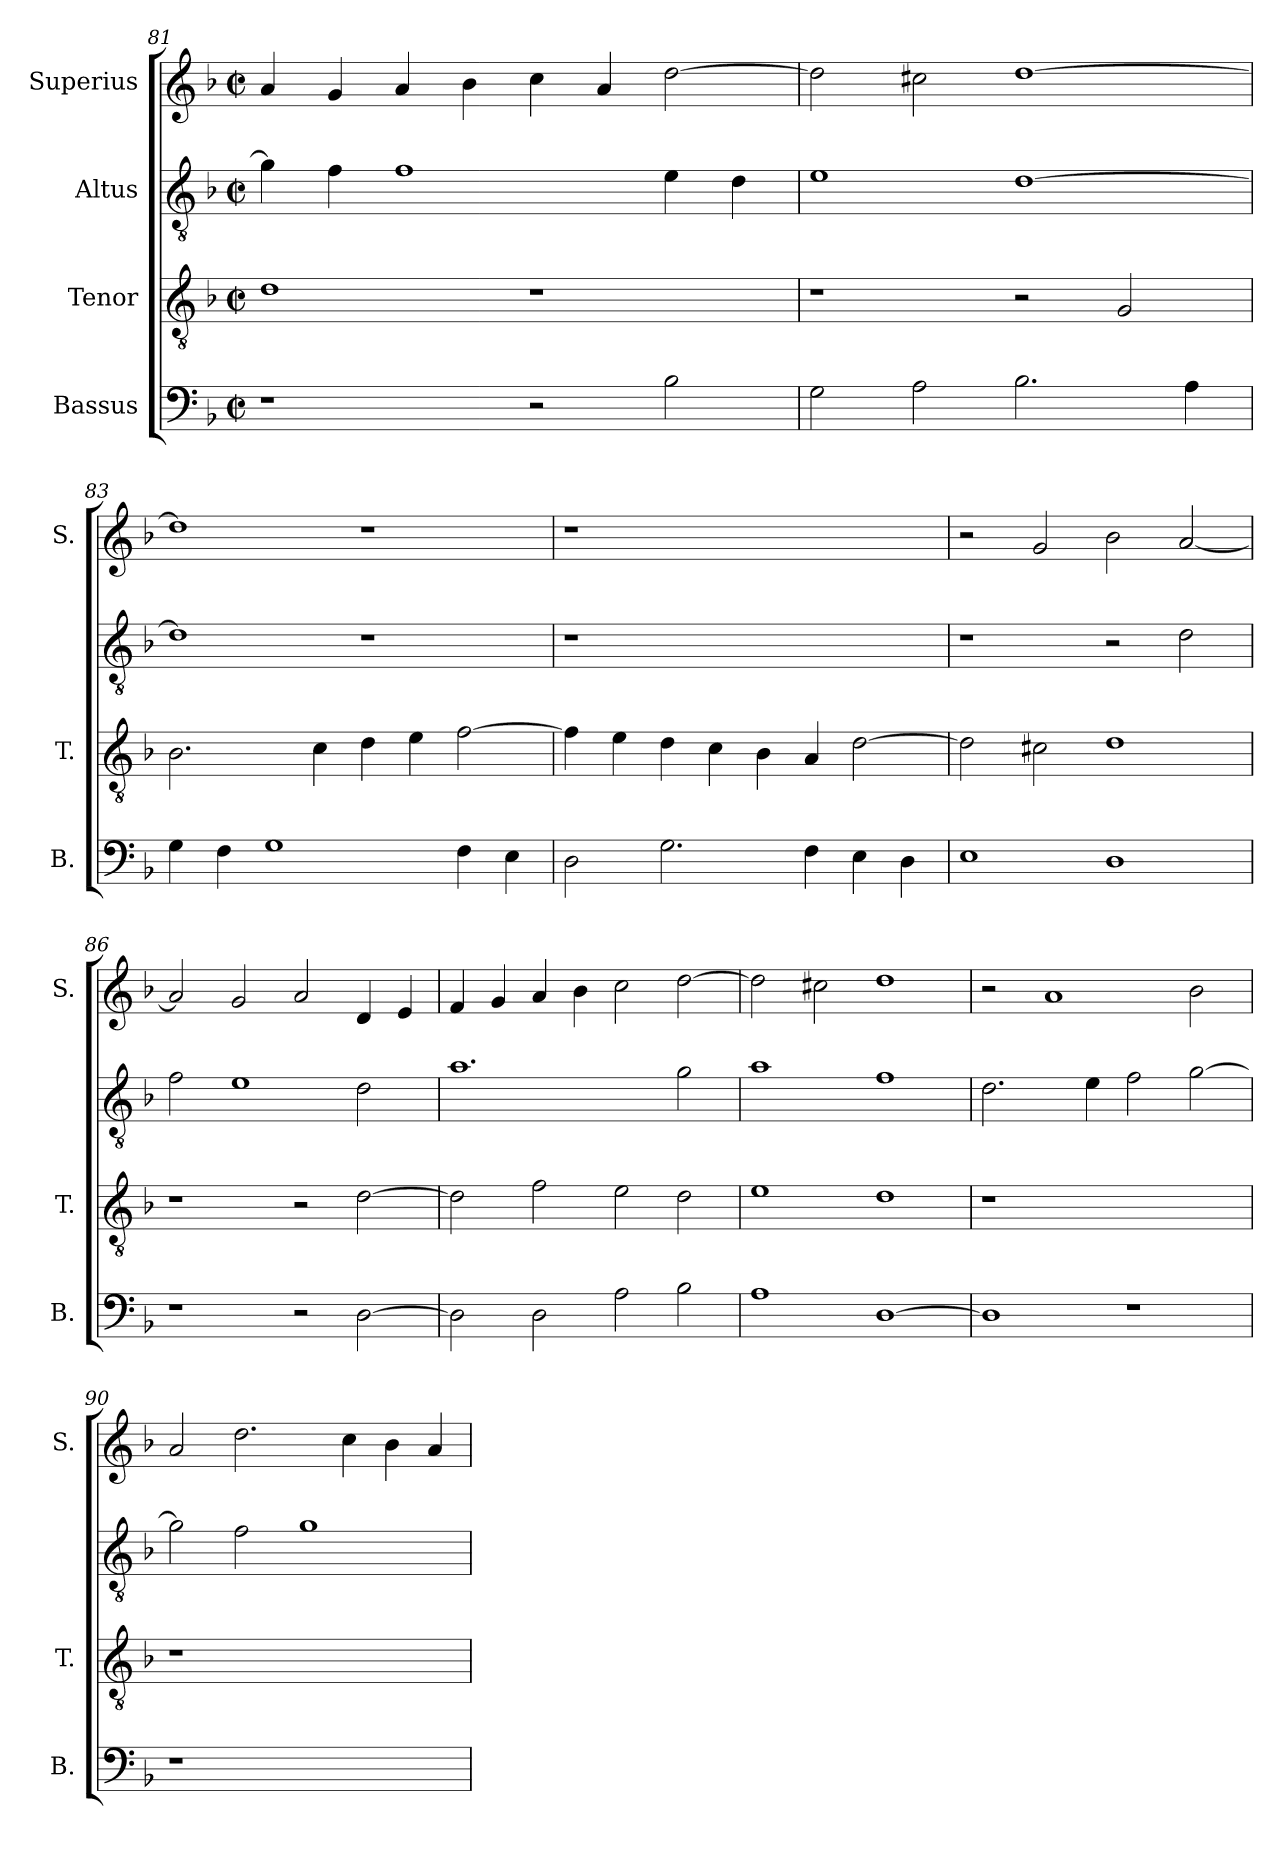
**kern	**kern	**kern	**kern
*part4	*part3	*part2	*part1
*staff4	*staff3	*staff2	*staff1
*I"Bassus	*I"Tenor	*I"Altus	*I"Superius
*I'B.	*I'T.	*	*I'S.
!!LO:PB:g=z
*clefF4	*clefGv2	*clefGv2	*clefG2
*	*ITrd7c12	*ITrd7c12	*
*k[b-]	*k[b-]	*k[b-]	*k[b-]
*F:	*F:	*F:	*F:
*M2/2	*M2/2	*M2/2	*M2/2
*met(c|)	*met(c|)	*met(c|)	*met(c|)
=81	=81	=81	=81
1r	1Di	4Gi\]	4ai/
.	.	4Fi\	4gi/
.	.	1Fi	4ai/
.	.	.	4b-i\
2r	1r	.	4cci\
.	.	.	4ai/
2B-i\	.	4Ei\	[>2ddi\
.	.	4Di\	.
=82	=82	=82	=82
2Gi\	1r	1Ei	2ddi\]
2Ai\	.	.	2cc#Xi\
2.B-i\	2r	[>1Di	[>1ddi
.	2GGi/	.	.
4Ai\	.	.	.
=83	=83	=83	=83
4Gi\	2.BB-i\	1Di]	1ddi]
4Fi\	.	.	.
1Gi	.	.	.
.	4Ci\	.	.
.	4Di\	1r	1r
.	4Ei\	.	.
4Fi\	[>2Fi\	.	.
4Ei\	.	.	.
=84	=84	=84	=84
!	!	!LO:N:vis=1	!LO:N:vis=1
2Di\	4Fi\]	1r	1r
.	4Ei\	.	.
2.Gi\	4Di\	.	.
.	4Ci\	.	.
.	4BB-i\	1ryy	1ryy
4Fi\	4AAi/	.	.
4Ei\	[>2Di\	.	.
4Di\	.	.	.
!!LO:LB:g=z
=85	=85	=85	=85
1Ei	2Di\]	1r	2r
.	2C#Xi\	.	2gi/
1Di	1Di	2r	2b-i\
.	.	2Di\	[<2ai/
=86	=86	=86	=86
1r	1r	2Fi\	2ai/]
.	.	1Ei	2gi/
2r	2r	.	2ai/
[>2Di\	[>2Di\	2Di\	4di/
.	.	.	4ei/
=87	=87	=87	=87
2Di\]	2Di\]	1.Ai	4fi/
.	.	.	4gi/
2Di\	2Fi\	.	4ai/
.	.	.	4b-i\
2Ai\	2Ei\	.	2cci\
2B-i\	2Di\	2Gi\	[>2ddi\
=88	=88	=88	=88
1Ai	1Ei	1Ai	2ddi\]
.	.	.	2cc#Xi\
[>1Di	1Di	1Fi	1ddi
=89	=89	=89	=89
!	!LO:N:vis=1	!	!
1Di]	1r	2.Di\	2r
.	.	.	1ai
.	.	4Ei\	.
1r	1ryy	2Fi\	.
.	.	[>2Gi\	2b-i\
!!LO:PB:g=z
=90	=90	=90	=90
!LO:N:vis=1	!LO:N:vis=1	!	!
1r	1r	2Gi\]	2ai/
.	.	2Fi\	2.ddi\
1ryy	1ryy	1Gi	.
.	.	.	4cci\
.	.	.	4b-i\
.	.	.	4ai/
=	=	=	=
*-	*-	*-	*-
